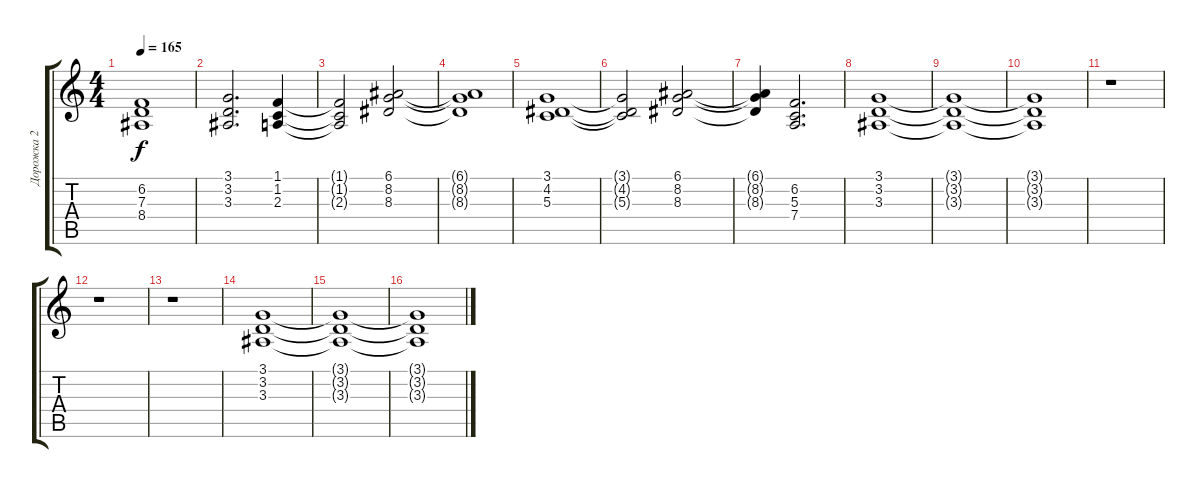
\track ("Дорожка 2" "Дорожка 2") {instrument churchorgan}
\staff {score tabs}
\tuning (E4 B3 G3 D3 A2 E2) {hide}
\ts (4 4)
\tempo 165
\clef g2
\ks c
(6.2{t} 7.3{t} 8.4{t}).1{dy f} |
(3.1 3.2 3.3).2{d} (1.1 1.2 2.3).4 |
(1.1{t} 1.2{t} 2.3{t}).2 (6.1 8.2 8.3).2 |
(6.1{t} 8.2{t} 8.3{t}).1 |
(3.1 4.2 5.3).1 |
(3.1{t} 4.2{t} 5.3{t}).2 (6.1 8.2 8.3).2 |
(6.1{t} 8.2{t} 8.3{t}).4 (6.2 5.3 7.4).2{d} |
(3.1 3.2 3.3).1 |
(3.1{t} 3.2{t} 3.3{t}).1 |
(3.1{t} 3.2{t} 3.3{t}).1 |
r.1 |
r.1 |
r.1 |
(3.1 3.2 3.3).1 |
(3.1{t} 3.2{t} 3.3{t}).1 |
(3.1{t} 3.2{t} 3.3{t}).1
